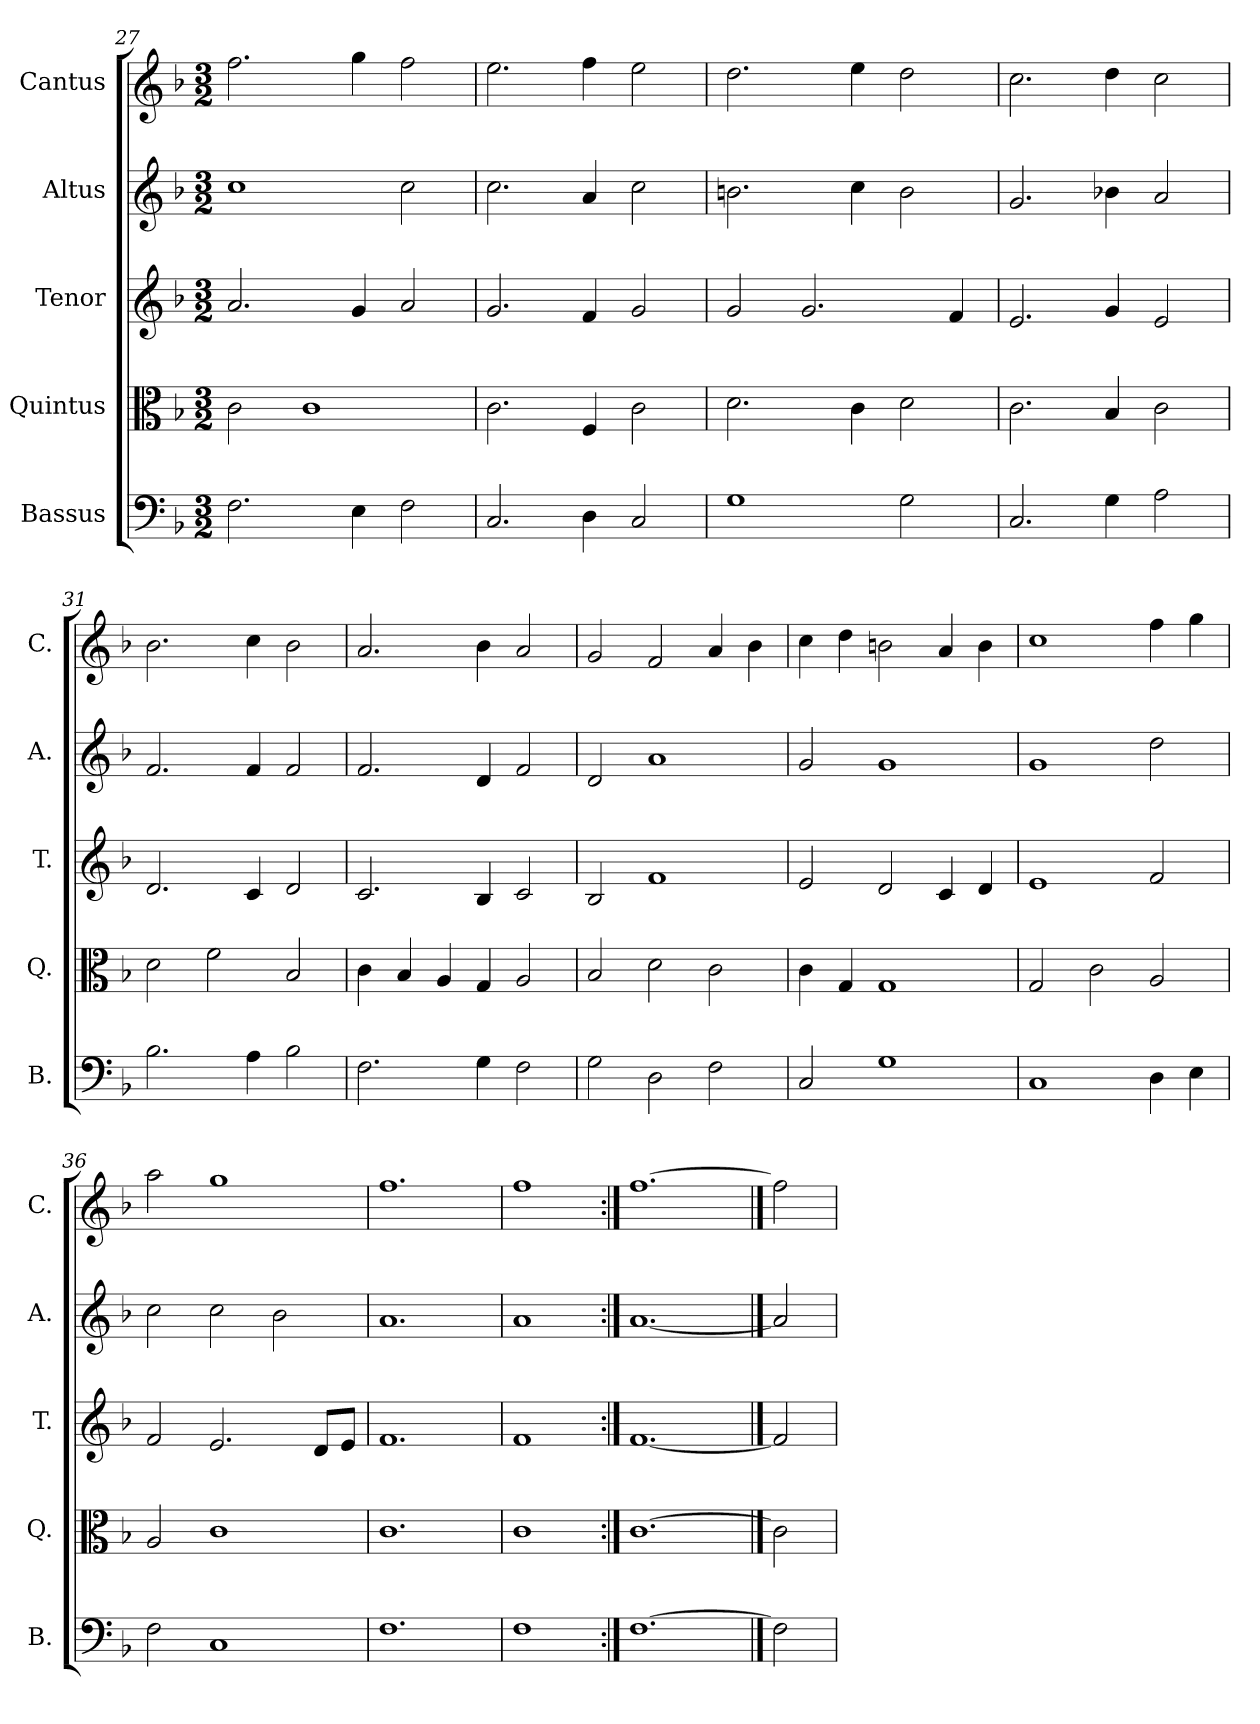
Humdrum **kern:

**kern	**kern	**kern	**kern	**kern
*part5	*part4	*part3	*part2	*part1
*staff5	*staff4	*staff3	*staff2	*staff1
*I"Bassus	*I"Quintus	*I"Tenor	*I"Altus	*I"Cantus
*I'B.	*I'Q.	*I'T.	*I'A.	*I'C.
*clefF4	*clefC3	*clefG2	*clefG2	*clefG2
*k[b-]	*k[b-]	*k[b-]	*k[b-]	*k[b-]
*F:	*F:	*F:	*F:	*F:
*M3/2	*M3/2	*M3/2	*M3/2	*M3/2
=27	=27	=27	=27	=27
2.F\	2c\	2.a/	1cc\	2.ff\
.	1c\	.	.	.
4E\	.	4g/	.	4gg\
2F\	.	2a/	2cc\	2ff\
=28	=28	=28	=28	=28
2.C/	2.c\	2.g/	2.cc\	2.ee\
4D\	4F/	4f/	4a/	4ff\
2C/	2c\	2g/	2cc\	2ee\
=29	=29	=29	=29	=29
1G\	2.d\	2g/	2.bn\	2.dd\
.	.	2.g/	.	.
.	4c\	.	4cc\	4ee\
2G\	2d\	.	2b\	2dd\
.	.	4f/	.	.
=30	=30	=30	=30	=30
2.C/	2.c\	2.e/	2.g/	2.cc\
4G\	4B-/	4g/	4b-X\	4dd\
2A\	2c\	2e/	2a/	2cc\
=31	=31	=31	=31	=31
2.B-\	2d\	2.d/	2.f/	2.b-\
.	2f\	.	.	.
4A\	.	4c/	4f/	4cc\
2B-\	2B-/	2d/	2f/	2b-\
!!LO:LB:g=z
=32	=32	=32	=32	=32
2.F\	4c\	2.c/	2.f/	2.a/
.	4B-/	.	.	.
.	4A/	.	.	.
4G\	4G/	4B-/	4d/	4b-\
2F\	2A/	2c/	2f/	2a/
=33	=33	=33	=33	=33
2G\	2B-/	2B-/	2d/	2g/
2D\	2d\	1f/	1a/	2f/
2F\	2c\	.	.	4a/
.	.	.	.	4b-\
=34	=34	=34	=34	=34
2C/	4c\	2e/	2g/	4cc\
.	4G/	.	.	4dd\
1G\	1G/	2d/	1g/	2bn\
.	.	4c/	.	4a/
.	.	4d/	.	4b\
!!LO:LB:g=z
=35	=35	=35	=35	=35
1C/	2G/	1e/	1g/	1cc\
.	2c\	.	.	.
4D\	2A/	2f/	2dd\	4ff\
4E\	.	.	.	4gg\
=36	=36	=36	=36	=36
2F\	2A/	2f/	2cc\	2aa\
1C/	1c\	2.e/	2cc\	1gg\
.	.	.	2b-\	.
.	.	8d/L	.	.
.	.	8e/J	.	.
=37	=37	=37	=37	=37
1.F\	1.c\	1.f/	1.a/	1.ff\
=38	=38	=38	=38	=38
1F\	1c\	1f/	1a/	1ff\
=39:|!	=39:|!	=39:|!	=39:|!	=39:|!
[1.F\	[1.c\	[1.f/	[1.a/	[1.ff\
==40	==40	==40	==40	==40
2F\]	2c\]	2f/]	2a/]	2ff\]
=	=	=	=	=
*-	*-	*-	*-	*-
